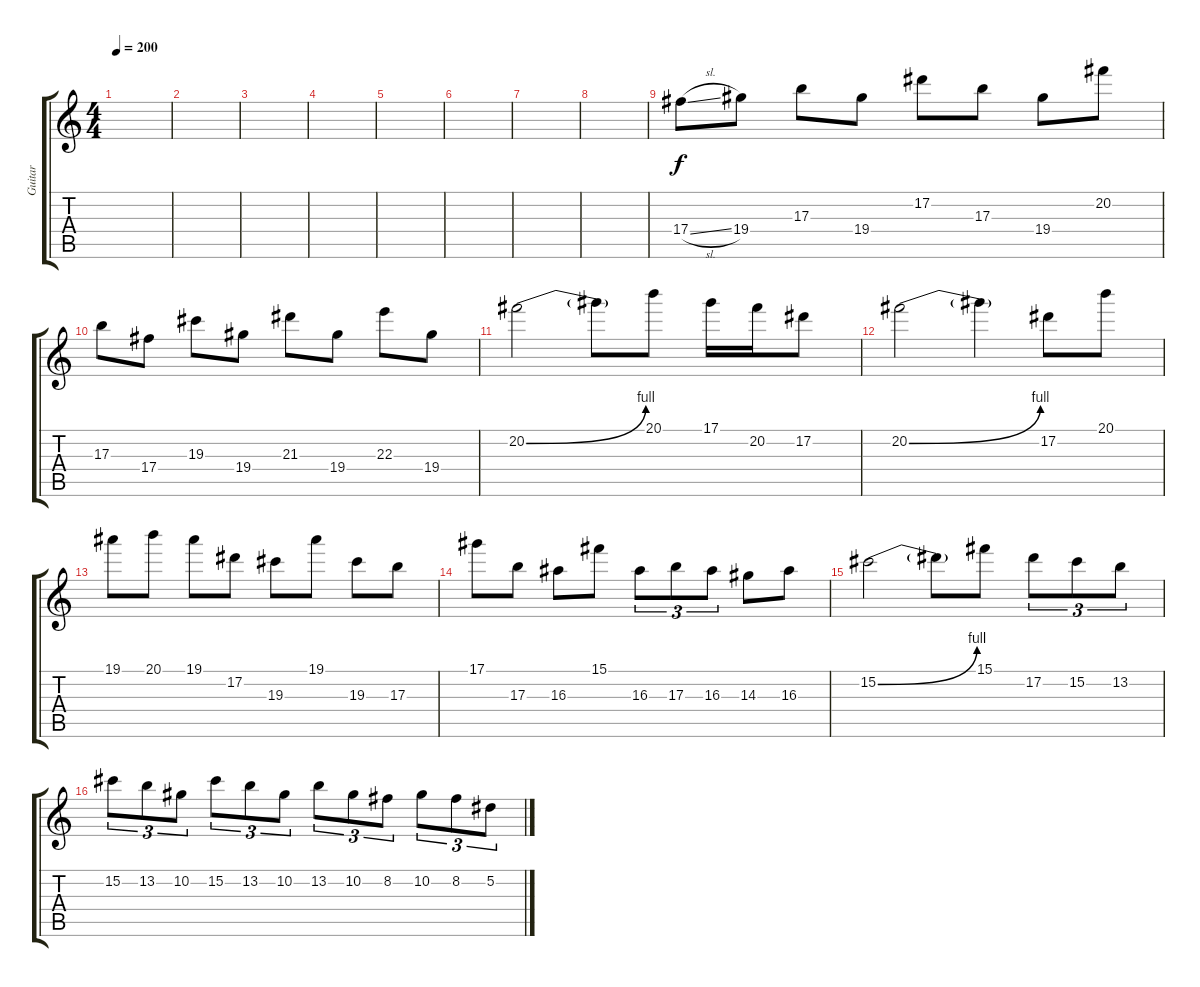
\track ("Guitar" "Guitar") {instrument distortionguitar}
\staff {score tabs}
\tuning (Eb4 Bb3 Gb3 Db3 Ab2 Eb2) {hide}
\ts (4 4)
\tempo 200
\clef g2
\ks c
|
|
|
|
|
|
|
|
17.4{sl}.8 19.4.8 17.3.8 19.4.8 17.2.8 17.3.8 19.4.8 20.2.8 |
17.3.8 17.4.8 19.3.8 19.4.8 21.3.8 19.4.8 22.3.8 19.4.8 |
20.2{be (bend 0 0 60 4)}.2 20.2{t}.8 20.1.8 17.1.16 20.2.16 17.2.8 |
20.2{be (bend 0 0 60 4)}.2 20.2{t}.4 17.2.8 20.1.8 |
19.1.8 20.1.8 19.1.8 17.2.8 19.3.8 19.1.8 19.3.8 17.3.8 |
17.1.8 17.3.8 16.3.8 15.1.8 16.3.8{tu (3 2)} 17.3.8{tu (3 2)} 16.3.8{tu (3 2)} 14.3.8 16.3.8 |
15.2{be (bend 0 0 60 4)}.2 15.2{t}.8 15.1.8 17.2.8{tu (3 2)} 15.2.8{tu (3 2)} 13.2.8{tu (3 2)} |
15.2.8{tu (3 2)} 13.2.8{tu (3 2)} 10.2.8{tu (3 2)} 15.2.8{tu (3 2)} 13.2.8{tu (3 2)} 10.2.8{tu (3 2)} 13.2.8{tu (3 2)} 10.2.8{tu (3 2)} 8.2.8{tu (3 2)} 10.2.8{tu (3 2)} 8.2.8{tu (3 2)} 5.2.8{tu (3 2)}
